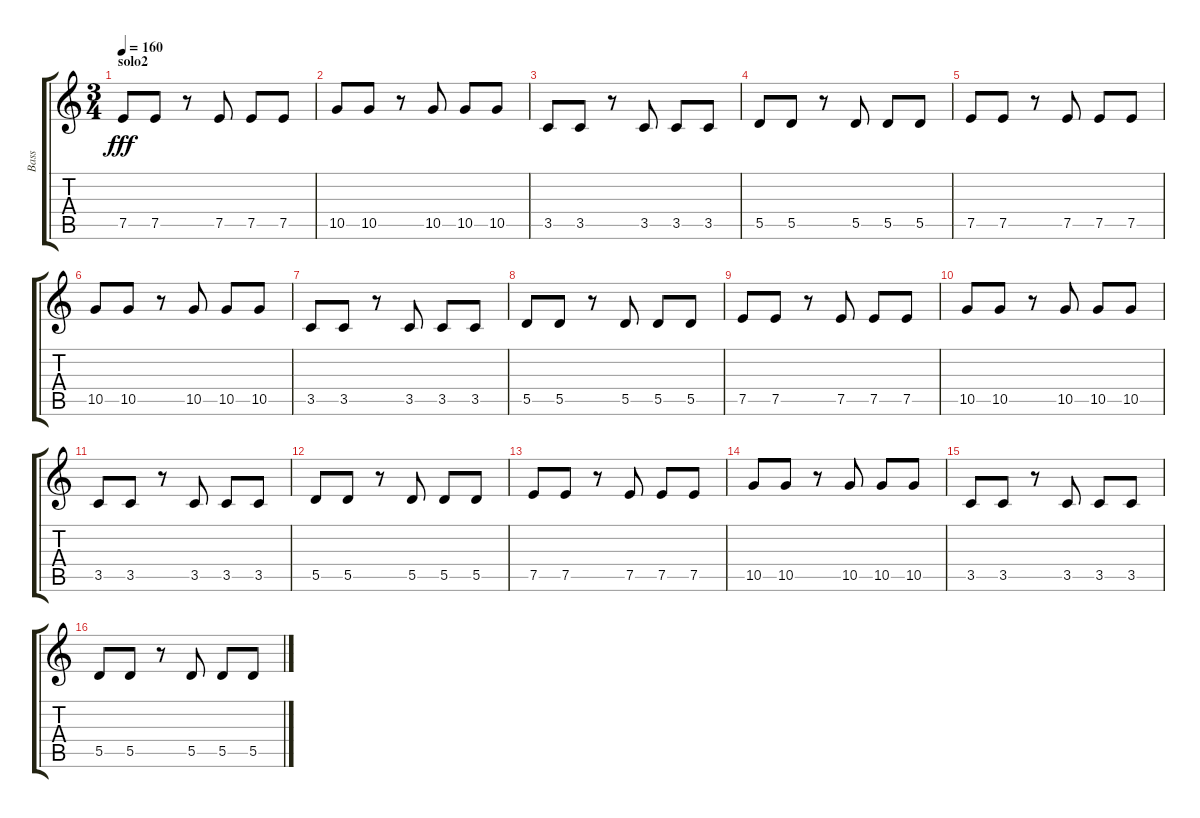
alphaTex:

\track ("Bass" "Bass") {instrument electricbassfinger}
\staff {score tabs}
\tuning (E4 B3 G3 D3 A2 E2) {hide}
\ts (3 4)
\section ("" "solo2")
\tempo 160
\clef g2
\ks c
7.5.8{dy fff} 7.5.8 r.8 7.5.8 7.5.8 7.5.8 |
10.5.8 10.5.8 r.8 10.5.8 10.5.8 10.5.8 |
3.5.8 3.5.8 r.8 3.5.8 3.5.8 3.5.8 |
5.5.8 5.5.8 r.8 5.5.8 5.5.8 5.5.8 |
7.5.8 7.5.8 r.8 7.5.8 7.5.8 7.5.8 |
10.5.8 10.5.8 r.8 10.5.8 10.5.8 10.5.8 |
3.5.8 3.5.8 r.8 3.5.8 3.5.8 3.5.8 |
5.5.8 5.5.8 r.8 5.5.8 5.5.8 5.5.8 |
7.5.8 7.5.8 r.8 7.5.8 7.5.8 7.5.8 |
10.5.8 10.5.8 r.8 10.5.8 10.5.8 10.5.8 |
3.5.8 3.5.8 r.8 3.5.8 3.5.8 3.5.8 |
5.5.8 5.5.8 r.8 5.5.8 5.5.8 5.5.8 |
7.5.8 7.5.8 r.8 7.5.8 7.5.8 7.5.8 |
10.5.8 10.5.8 r.8 10.5.8 10.5.8 10.5.8 |
3.5.8 3.5.8 r.8 3.5.8 3.5.8 3.5.8 |
5.5.8 5.5.8 r.8 5.5.8 5.5.8 5.5.8
